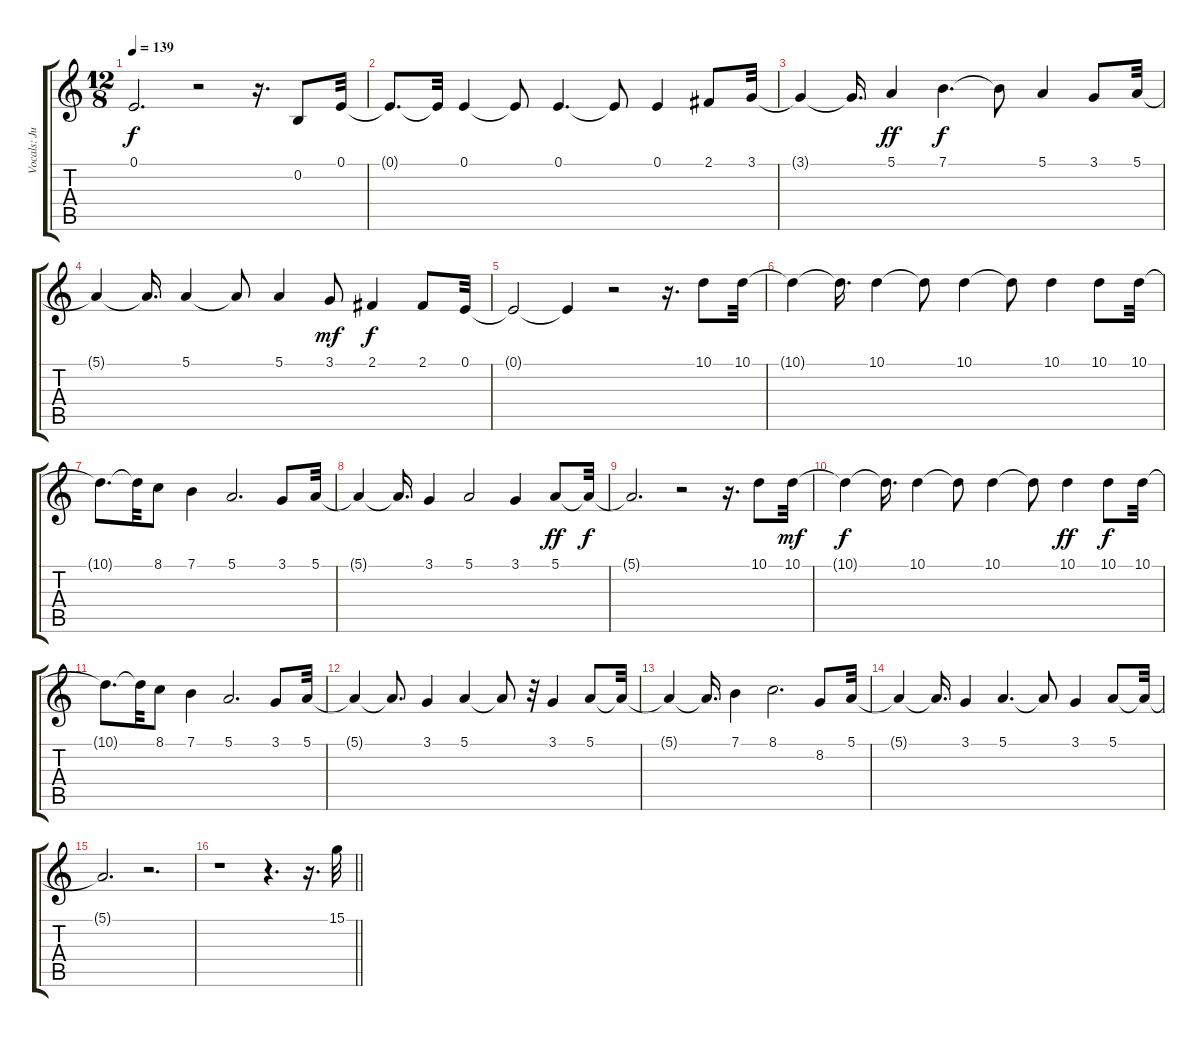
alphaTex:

\track ("Vocals: Justin Hayward" "Vocals: Ju") {instrument pad3polysynth}
\staff {score tabs}
\tuning (E4 B3 G3 D3 A2 E2) {hide}
\ts (12 8)
\tempo 139
\clef g2
\ks c
0.1{t}.2{d dy f} r.2 r.16{d} 0.2.8 0.1.32 |
0.1{t}.8{d} 0.1{t}.32 0.1.4 0.1{t}.8 0.1.4{d} 0.1{t}.8 0.1.4 2.1.8 3.1.32 |
3.1{t}.4 3.1{t}.16{d} 5.1.4{dy ff} 7.1.4{d dy f} 7.1{t}.8 5.1.4 3.1.8 5.1.32 |
5.1{t}.4 5.1{t}.16{d} 5.1.4 5.1{t}.8 5.1.4 3.1.8{dy mf} 2.1.4{dy f} 2.1.8 0.1.32 |
0.1{t}.2 0.1{t}.4 r.2 r.16{d} 10.1.8 10.1.32 |
10.1{t}.4 10.1{t}.16{d} 10.1.4 10.1{t}.8 10.1.4 10.1{t}.8 10.1.4 10.1.8 10.1.32 |
10.1{t}.8{d} 10.1{t}.32 8.1.8 7.1.4 5.1.2{d} 3.1.8 5.1.32 |
5.1{t}.4 5.1{t}.16{d} 3.1.4 5.1.2 3.1.4 5.1.8{dy ff} 5.1{t}.32{dy f} |
5.1{t}.2{d} r.2 r.16{d} 10.1.8 10.1.32{dy mf} |
10.1{t}.4{dy f} 10.1{t}.16{d} 10.1.4 10.1{t}.8 10.1.4 10.1{t}.8 10.1.4{dy ff} 10.1.8{dy f} 10.1.32 |
10.1{t}.8{d} 10.1{t}.32 8.1.8 7.1.4 5.1.2{d} 3.1.8 5.1.32 |
5.1{t}.4 5.1{t}.8{d} 3.1.4 5.1.4 5.1{t}.8 r.32 3.1.4 5.1.8 5.1{t}.32 |
5.1{t}.4 5.1{t}.16{d} 7.1.4 8.1.2{d} 8.2.8 5.1.32 |
5.1{t}.4 5.1{t}.16{d} 3.1.4 5.1.4{d} 5.1{t}.8 3.1.4 5.1.8 5.1{t}.32 |
5.1{t}.2{d} r.2{d} |
\barLineRight lightlight
r.1 r.4{d} r.16{d} 15.1.32
